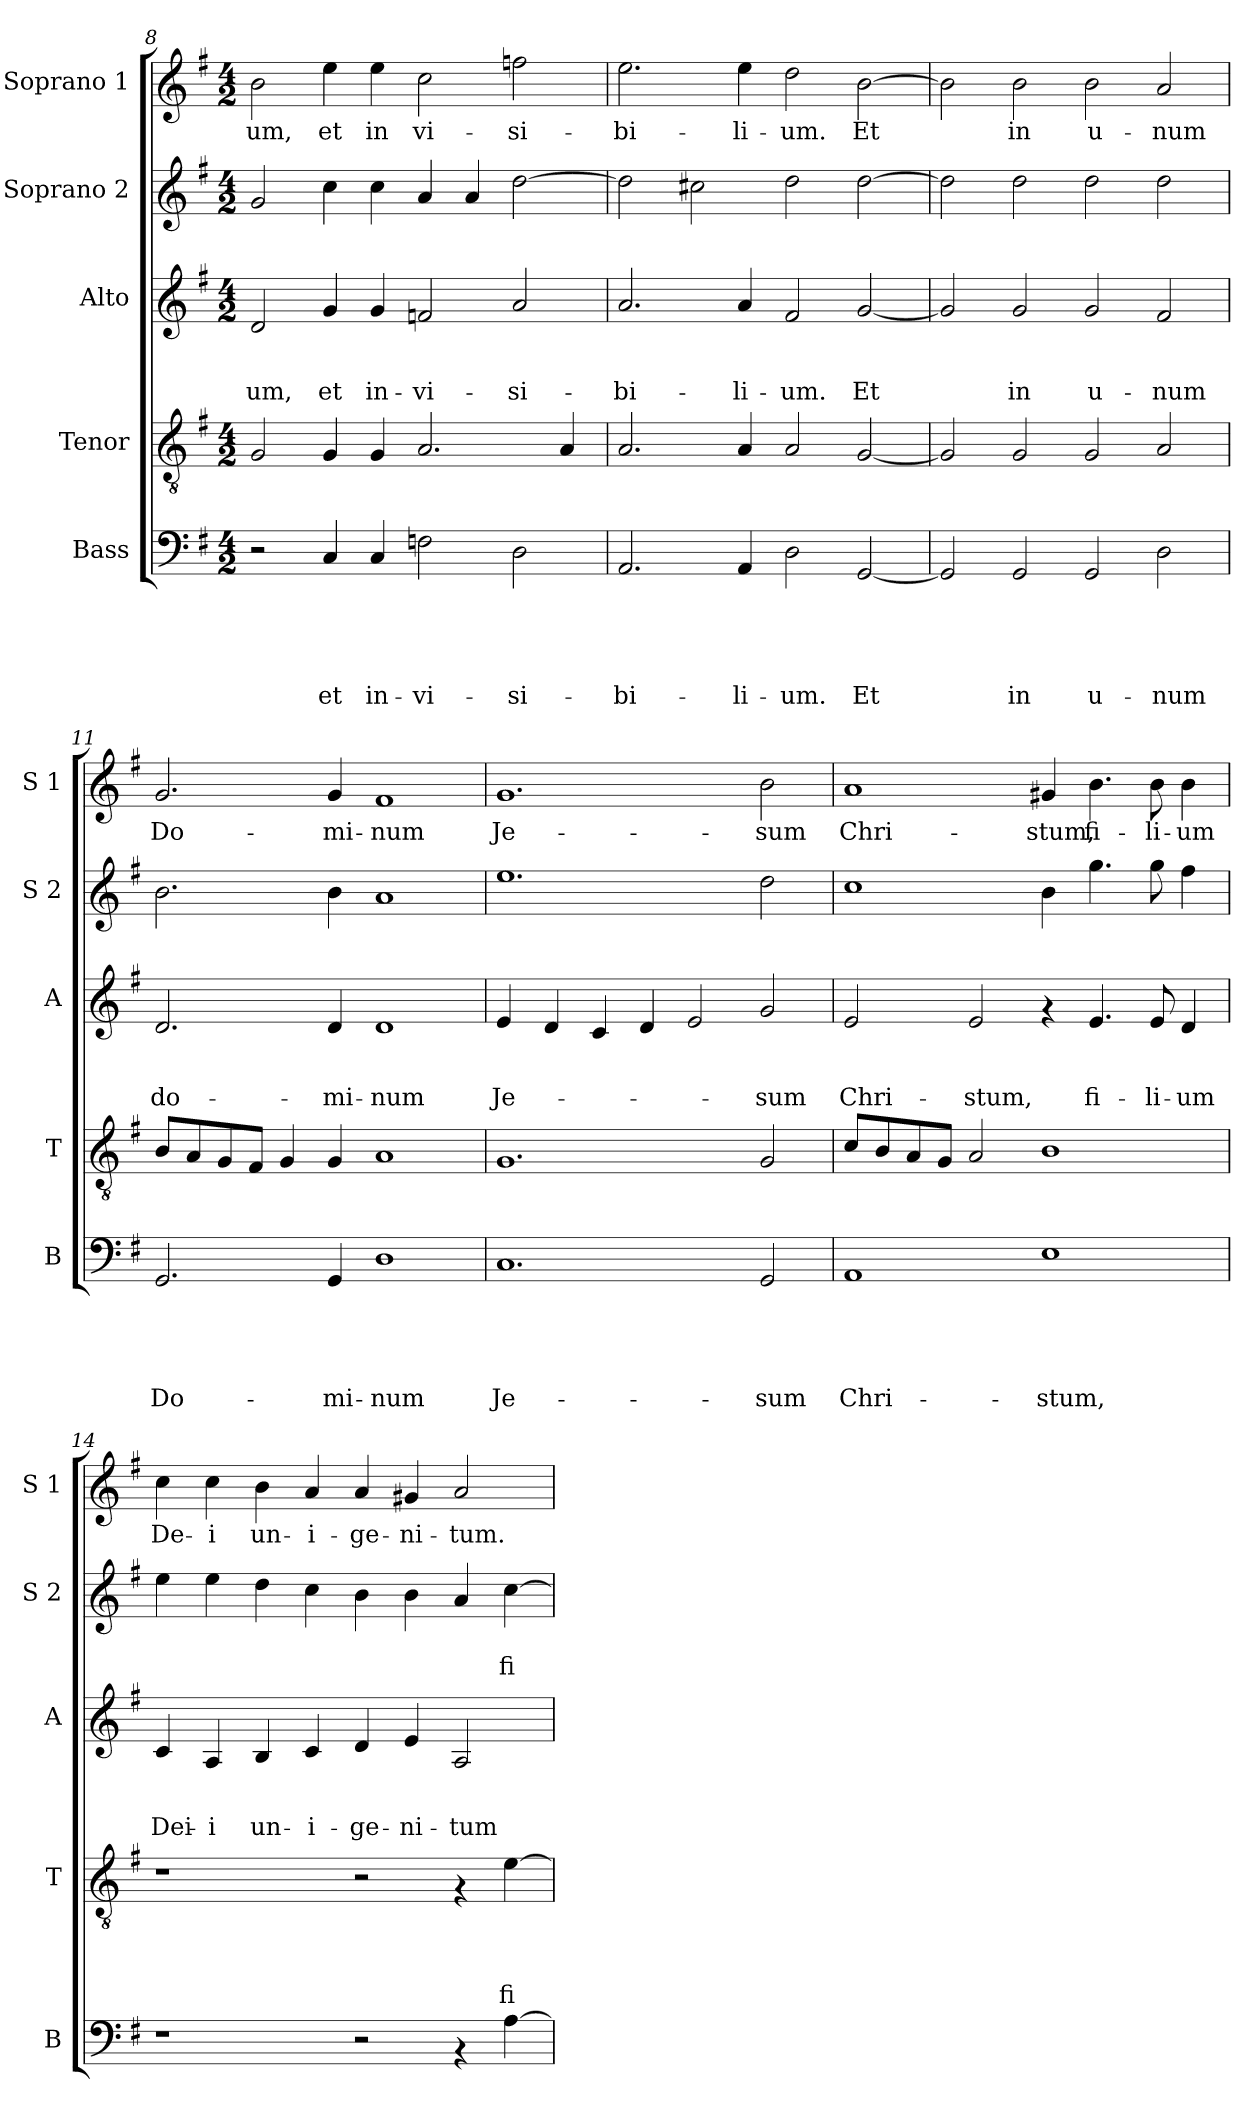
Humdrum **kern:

**kern	**text	**text	**text	**text	**text	**kern	**text	**text	**text	**text	**kern	**text	**text	**text	**kern	**text	**text	**kern	**text
*part5	*part5	*part5	*part5	*part5	*part5	*part4	*part4	*part4	*part4	*part4	*part3	*part3	*part3	*part3	*part2	*part2	*part2	*part1	*part1
*staff5	*staff5	*staff5	*staff5	*staff5	*staff5	*staff4	*staff4	*staff4	*staff4	*staff4	*staff3	*staff3	*staff3	*staff3	*staff2	*staff2	*staff2	*staff1	*staff1
*I"Bass	*	*	*	*	*	*I"Tenor	*	*	*	*	*I"Alto	*	*	*	*I"Soprano 2	*	*	*I"Soprano 1	*
*I'B	*	*	*	*	*	*I'T	*	*	*	*	*I'A	*	*	*	*I'S 2	*	*	*I'S 1	*
*clefF4	*	*	*	*	*	*clefGv2	*	*	*	*	*clefG2	*	*	*	*clefG2	*	*	*clefG2	*
*k[f#]	*	*	*	*	*	*k[f#]	*	*	*	*	*k[f#]	*	*	*	*k[f#]	*	*	*k[f#]	*
*G:	*	*	*	*	*	*G:	*	*	*	*	*G:	*	*	*	*G:	*	*	*G:	*
*M4/2	*	*	*	*	*	*M4/2	*	*	*	*	*M4/2	*	*	*	*M4/2	*	*	*M4/2	*
=8	=8	=8	=8	=8	=8	=8	=8	=8	=8	=8	=8	=8	=8	=8	=8	=8	=8	=8	=8
!	!	!	!	!	!	!	!	!	!	!	!	!	!	!LO:LY:b	!	!	!	!	!LO:LY:b
2r	.	.	.	.	.	2G/	.	.	.	.	2d/	.	.	-um,	2g/	.	.	2b\	-um,
!	!	!	!	!	!LO:LY:b	!	!	!	!	!	!	!	!	!LO:LY:b	!	!	!	!	!LO:LY:b
4C/	.	.	.	.	et	4G/	.	.	.	.	4g/	.	.	et	4cc\	.	.	4ee\	et
!	!	!	!	!	!LO:LY:b	!	!	!	!	!	!	!	!	!LO:LY:b	!	!	!	!	!LO:LY:b
4C/	.	.	.	.	in-	4G/	.	.	.	.	4g/	.	.	in-	4cc\	.	.	4ee\	in
!	!	!	!	!	!LO:LY:b	!	!	!	!	!	!	!	!	!LO:LY:b	!	!	!	!	!LO:LY:b
2Fn\	.	.	.	.	-vi-	2.A/	.	.	.	.	2fn/	.	.	-vi-	4a/	.	.	2cc\	vi-
.	.	.	.	.	.	.	.	.	.	.	.	.	.	.	4a/	.	.	.	.
!	!	!	!	!	!LO:LY:b	!	!	!	!	!	!	!	!	!LO:LY:b	!	!	!	!	!LO:LY:b
2D\	.	.	.	.	-si-	.	.	.	.	.	2a/	.	.	-si-	[>2dd\	.	.	2ffn\	-si-
.	.	.	.	.	.	4A/	.	.	.	.	.	.	.	.	.	.	.	.	.
=9	=9	=9	=9	=9	=9	=9	=9	=9	=9	=9	=9	=9	=9	=9	=9	=9	=9	=9	=9
!	!	!	!	!	!LO:LY:b	!	!	!	!	!	!	!	!	!LO:LY:b	!	!	!	!	!LO:LY:b
2.AA/	.	.	.	.	-bi-	2.A/	.	.	.	.	2.a/	.	.	-bi-	2dd\]	.	.	2.ee\	-bi-
.	.	.	.	.	.	.	.	.	.	.	.	.	.	.	2cc#X\	.	.	.	.
!	!	!	!	!	!LO:LY:b	!	!	!	!	!	!	!	!	!LO:LY:b	!	!	!	!	!LO:LY:b
4AA/	.	.	.	.	-li-	4A/	.	.	.	.	4a/	.	.	-li-	.	.	.	4ee\	-li-
!	!	!	!	!	!LO:LY:b	!	!	!	!	!	!	!	!	!LO:LY:b	!	!	!	!	!LO:LY:b
2D\	.	.	.	.	-um.	2A/	.	.	.	.	2f#/	.	.	-um.	2dd\	.	.	2dd\	-um.
!	!	!	!	!	!LO:LY:b	!	!	!	!	!	!	!	!	!LO:LY:b	!	!	!	!	!LO:LY:b
[<2GG/	.	.	.	.	Et	[<2G/	.	.	.	.	[<2g/	.	.	Et	[<2dd\	.	.	[<2b\	Et
!!LO:LB:g=z
=10	=10	=10	=10	=10	=10	=10	=10	=10	=10	=10	=10	=10	=10	=10	=10	=10	=10	=10	=10
2GG/]	.	.	.	.	.	2G/]	.	.	.	.	2g/]	.	.	.	2dd\]	.	.	2b\]	.
!	!	!	!	!	!LO:LY:b	!	!	!	!	!	!	!	!	!LO:LY:b	!	!	!	!	!LO:LY:b
2GG/	.	.	.	.	in	2G/	.	.	.	.	2g/	.	.	in	2dd\	.	.	2b\	in
!	!	!	!	!	!LO:LY:b	!	!	!	!	!	!	!	!	!LO:LY:b	!	!	!	!	!LO:LY:b
2GG/	.	.	.	.	u-	2G/	.	.	.	.	2g/	.	.	u-	2dd\	.	.	2b\	u-
!	!	!	!	!	!LO:LY:b	!	!	!	!	!	!	!	!	!LO:LY:b	!	!	!	!	!LO:LY:b
2D\	.	.	.	.	-num	2A/	.	.	.	.	2f#/	.	.	-num	2dd\	.	.	2a/	-num
=11	=11	=11	=11	=11	=11	=11	=11	=11	=11	=11	=11	=11	=11	=11	=11	=11	=11	=11	=11
!	!	!	!	!	!LO:LY:b	!	!	!	!	!	!	!	!	!LO:LY:b	!	!	!	!	!LO:LY:b
2.GG/	.	.	.	.	Do-	8B/L	.	.	.	.	2.d/	.	.	do-	2.b\	.	.	2.g/	Do-
.	.	.	.	.	.	8A/	.	.	.	.	.	.	.	.	.	.	.	.	.
.	.	.	.	.	.	8G/	.	.	.	.	.	.	.	.	.	.	.	.	.
.	.	.	.	.	.	8F#/J	.	.	.	.	.	.	.	.	.	.	.	.	.
.	.	.	.	.	.	4G/	.	.	.	.	.	.	.	.	.	.	.	.	.
!	!	!	!	!	!LO:LY:b	!	!	!	!	!	!	!	!	!LO:LY:b	!	!	!	!	!LO:LY:b
4GG/	.	.	.	.	-mi-	4G/	.	.	.	.	4d/	.	.	-mi-	4b\	.	.	4g/	-mi-
!	!	!	!	!	!LO:LY:b	!	!	!	!	!	!	!	!	!LO:LY:b	!	!	!	!	!LO:LY:b
1D	.	.	.	.	-num	1A	.	.	.	.	1d	.	.	-num	1a	.	.	1f#	-num
=12	=12	=12	=12	=12	=12	=12	=12	=12	=12	=12	=12	=12	=12	=12	=12	=12	=12	=12	=12
!	!	!	!	!	!LO:LY:b	!	!	!	!	!	!	!	!	!LO:LY:b	!	!	!	!	!LO:LY:b
1.C	.	.	.	.	Je-	1.G	.	.	.	.	4e/	.	.	Je-	1.ee	.	.	1.g	Je-
.	.	.	.	.	.	.	.	.	.	.	4d/	.	.	.	.	.	.	.	.
.	.	.	.	.	.	.	.	.	.	.	4c/	.	.	.	.	.	.	.	.
.	.	.	.	.	.	.	.	.	.	.	4d/	.	.	.	.	.	.	.	.
.	.	.	.	.	.	.	.	.	.	.	2e/	.	.	.	.	.	.	.	.
!	!	!	!	!	!LO:LY:b	!	!	!	!	!	!	!	!	!LO:LY:b	!	!	!	!	!LO:LY:b
2GG/	.	.	.	.	-sum	2G/	.	.	.	.	2g/	.	.	-sum	2dd\	.	.	2b\	-sum
!!LO:PB:g=z
=13	=13	=13	=13	=13	=13	=13	=13	=13	=13	=13	=13	=13	=13	=13	=13	=13	=13	=13	=13
!	!	!	!	!	!LO:LY:b	!	!	!	!	!	!	!	!	!LO:LY:b	!	!	!	!	!LO:LY:b
1AA	.	.	.	.	Chri-	8c/L	.	.	.	.	2e/	.	.	Chri-	1cc	.	.	1a	Chri-
.	.	.	.	.	.	8B/	.	.	.	.	.	.	.	.	.	.	.	.	.
.	.	.	.	.	.	8A/	.	.	.	.	.	.	.	.	.	.	.	.	.
.	.	.	.	.	.	8G/J	.	.	.	.	.	.	.	.	.	.	.	.	.
!	!	!	!	!	!	!	!	!	!	!	!	!	!	!LO:LY:b	!	!	!	!	!
.	.	.	.	.	.	2A/	.	.	.	.	2e/	.	.	-stum,	.	.	.	.	.
!	!	!	!	!	!LO:LY:b	!	!	!	!	!	!	!	!	!	!	!	!	!	!LO:LY:b
1E	.	.	.	.	-stum,	1B	.	.	.	.	4rf	.	.	.	4b\	.	.	4g#X/	-stum,
!	!	!	!	!	!	!	!	!	!	!	!	!	!	!LO:LY:b	!	!	!	!	!LO:LY:b
.	.	.	.	.	.	.	.	.	.	.	4.e/	.	.	fi-	4.gg\	.	.	4.b\	fi-
!	!	!	!	!	!	!	!	!	!	!	!	!	!	!LO:LY:b	!	!	!	!	!LO:LY:b
.	.	.	.	.	.	.	.	.	.	.	8e/	.	.	-li-	8gg\	.	.	8b\	-li-
!	!	!	!	!	!	!	!	!	!	!	!	!	!	!LO:LY:b	!	!	!	!	!LO:LY:b
.	.	.	.	.	.	.	.	.	.	.	4d/	.	.	-um	4ff#\	.	.	4b\	-um
=14	=14	=14	=14	=14	=14	=14	=14	=14	=14	=14	=14	=14	=14	=14	=14	=14	=14	=14	=14
!	!	!	!	!	!	!	!	!	!	!	!	!	!	!LO:LY:b	!	!	!	!	!LO:LY:b
1r	.	.	.	.	.	1r	.	.	.	.	4c/	.	.	Dei-	4ee\	.	.	4cc\	De-
!	!	!	!	!	!	!	!	!	!	!	!	!	!	!LO:LY:b	!	!	!	!	!LO:LY:b
.	.	.	.	.	.	.	.	.	.	.	4A/	.	.	-i	4ee\	.	.	4cc\	-i
!	!	!	!	!	!	!	!	!	!	!	!	!	!	!LO:LY:b	!	!	!	!	!LO:LY:b
.	.	.	.	.	.	.	.	.	.	.	4B/	.	.	un-	4dd\	.	.	4b\	un-
!	!	!	!	!	!	!	!	!	!	!	!	!	!	!LO:LY:b	!	!	!	!	!LO:LY:b
.	.	.	.	.	.	.	.	.	.	.	4c/	.	.	-i-	4cc\	.	.	4a/	-i-
!	!	!	!	!	!	!	!	!	!	!	!	!	!	!LO:LY:b	!	!	!	!	!LO:LY:b
2r	.	.	.	.	.	2r	.	.	.	.	4d/	.	.	-ge-	4b\	.	.	4a/	-ge-
!	!	!	!	!	!	!	!	!	!	!	!	!	!	!LO:LY:b	!	!	!	!	!LO:LY:b
.	.	.	.	.	.	.	.	.	.	.	4e/	.	.	-ni-	4b\	.	.	4g#X/	-ni-
!	!	!	!	!	!	!	!	!	!	!	!	!	!	!LO:LY:b	!	!	!	!	!LO:LY:b
4rAA	.	.	.	.	.	4rF	.	.	.	.	2A/	.	.	-tum	4a/	.	.	2a/	-tum.
!	!	!	!	!	!	!	!	!	!	!LO:LY:b	!	!	!	!	!	!	!LO:LY:b	!	!
[>4A\	.	.	.	.	.	[>4e\	.	.	.	fi-	.	.	.	.	[>4cc\	.	fi-	.	.
=	=	=	=	=	=	=	=	=	=	=	=	=	=	=	=	=	=	=	=
*-	*-	*-	*-	*-	*-	*-	*-	*-	*-	*-	*-	*-	*-	*-	*-	*-	*-	*-	*-
